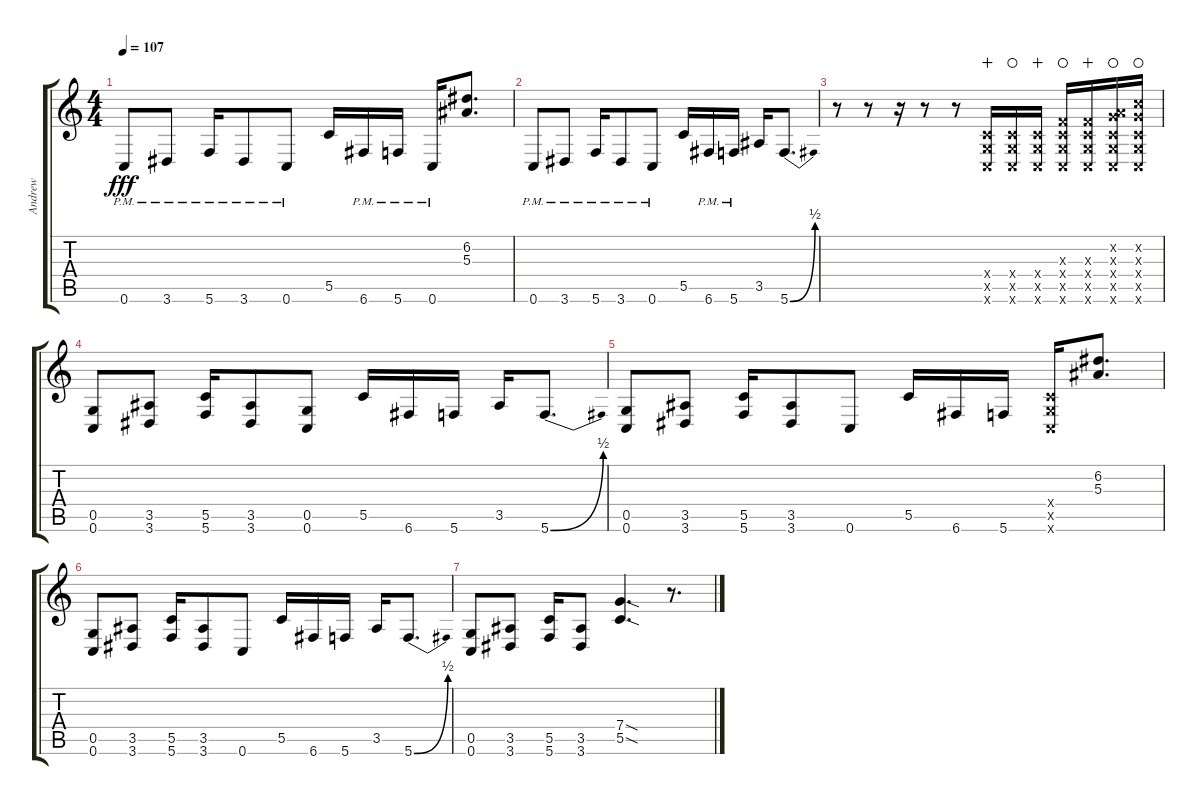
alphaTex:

\track ("Andrew" "Andrew") {instrument distortionguitar}
\staff {score tabs}
\tuning (D4 A3 F3 C3 G2 C2) {hide}
\ts (4 4)
\tempo 107
\clef g2
\ks c
0.6{pm}.8{dy fff} 3.6{pm}.8 5.6{pm}.16 3.6{pm}.8 0.6{pm}.8 5.5.16 6.6{pm}.16 5.6{pm}.16 0.6{pm}.16 (6.2 5.3).8{d} |
0.6{pm}.8 3.6{pm}.8 5.6{pm}.16 3.6{pm}.8 0.6{pm}.8 5.5.16 6.6{pm}.16 5.6{pm}.16 3.5.16 5.6{be (bend 0 0 60 2)}.8{d} |
r.8 r.8 r.16 r.8 r.8 (0.4{x} 0.5{x} 0.6{x}).16{wahc} (0.4{x} 0.5{x} 0.6{x}).16{waho} (0.4{x} 0.5{x} 0.6{x}).16{wahc} (0.3{x} 0.4{x} 0.5{x} 0.6{x}).16{waho} (0.3{x} 0.4{x} 0.5{x} 0.6{x}).16{wahc} (0.2{x} 2.3{x} 0.4{x} 0.5{x} 0.6{x}).16{waho} (3.2{x} 2.3{x} 0.4{x} 0.5{x} 0.6{x}).16{waho} |
(0.5 0.6).8 (3.5 3.6).8 (5.5 5.6).16 (3.5 3.6).8 (0.5 0.6).8 5.5.16 6.6.16 5.6.16 3.5.16 5.6{be (bend 0 0 60 2)}.8{d} |
(0.5 0.6).8 (3.5 3.6).8 (5.5 5.6).16 (3.5 3.6).8 0.6.8 5.5.16 6.6.16 5.6.16 (0.4{x} 0.5{x} 0.6{x}).16 (6.2 5.3).8{d} |
(0.5 0.6).8 (3.5 3.6).8 (5.5 5.6).16 (3.5 3.6).8 0.6.8 5.5.16 6.6.16 5.6.16 3.5.16 5.6{be (bend 0 0 60 2)}.8{d} |
(0.5 0.6).8 (3.5 3.6).8 (5.5 5.6).16 (3.5 3.6).8 (7.4{sod} 5.5{sod}).4{d} r.8{d}
